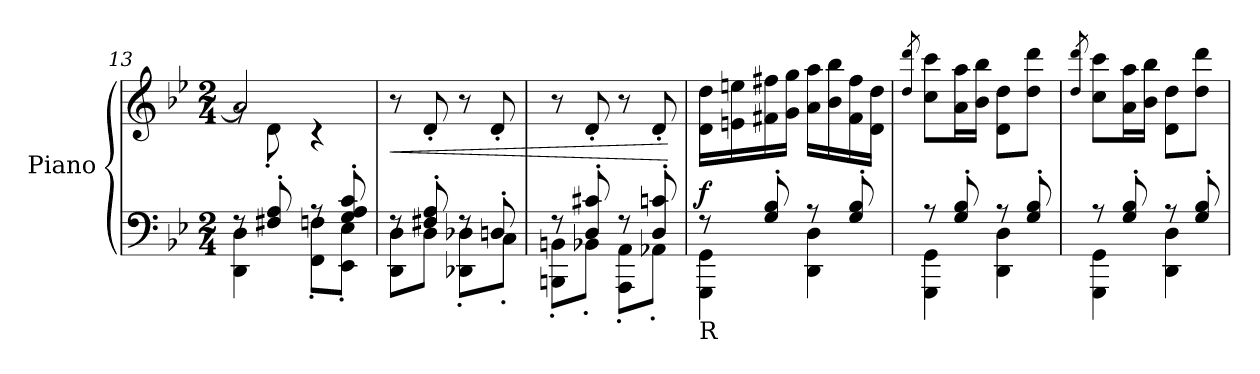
**kern	**kern	**dynam
*part1	*part1	*part1
*staff2	*staff1	*staff1/2
*I"Piano	*	*
*I'Pno.	*	*
*clefF4	*clefG2	*
*k[b-e-]	*k[b-e-]	*
*M2/4	*M2/4	*
=13	=13	=13
*^	*^	*
8rF	4DD\ 4D\	2a/]	8rg	.
8F#X/' 8A/'	.	.	8d'\	.
8rA	8FF\' 8Fn\'L	.	4r	.
8G/' 8A/' 8c/'	8EE-\' 8E-\'J	.	.	.
*	*	*v	*v	*
=14	=14	=14	=14
!	!	!	!LO:HP:b
8rF	8DD\ 8D\L	8r	<
8F#X/' 8A/'	8D\J	8d'/	.
8rF	8DD-X\' 8D-X\'L	8r	.
8Dn'/	8C'\J	8d'/	.
=15	=15	=15	=15
8r	8BBBn\' 8BBn\'L	8r	.
8D/' 8c#X/'	8BB-X'\J	8d'/	.
8r	8AAA\' 8AA\'L	8r	.
8D/' 8cn/'	8AA-X'\J	8d'/	.
*v	*v	*	*
.	.	[
=16	=16	=16
*^	*	*
!LO:TX:b:t=R	!	!	!
!	!	!	!LO:DY:a=2
8r	4GGG\ 4GG\	16d\ 16dd\LL	f
.	.	16en\ 16een\	.
8G/' 8B-/'	.	16f#X\ 16ff#X\	.
.	.	16g\ 16gg\JJ	.
8r	4DD\ 4D\	16a\ 16aa\LL	.
.	.	16b-\ 16bb-\	.
8G/' 8B-/'	.	16f#\ 16ff#\	.
.	.	16d\ 16dd\JJ	.
!!LO:PB:g=z
=17	=17	=17	=17
.	.	8qdd/ 8qddd/	.
8r	4GGG\ 4GG\	8cc\ 8ccc\L	.
8G/' 8B-/'	.	16a\ 16aa\L	.
.	.	16b-\ 16bb-\JJ	.
8r	4DD\ 4D\	8d\ 8dd\L	.
8G/' 8B-/'	.	8dd\ 8ddd\J	.
=18	=18	=18	=18
.	.	8qdd/ 8qddd/	.
8r	4GGG\ 4GG\	8cc\ 8ccc\L	.
8G/' 8B-/'	.	16a\ 16aa\L	.
.	.	16b-\ 16bb-\JJ	.
8r	4DD\ 4D\	8d\ 8dd\L	.
8G/' 8B-/'	.	8dd\ 8ddd\J	.
*v	*v	*	*
=	=	=
*-	*-	*-
